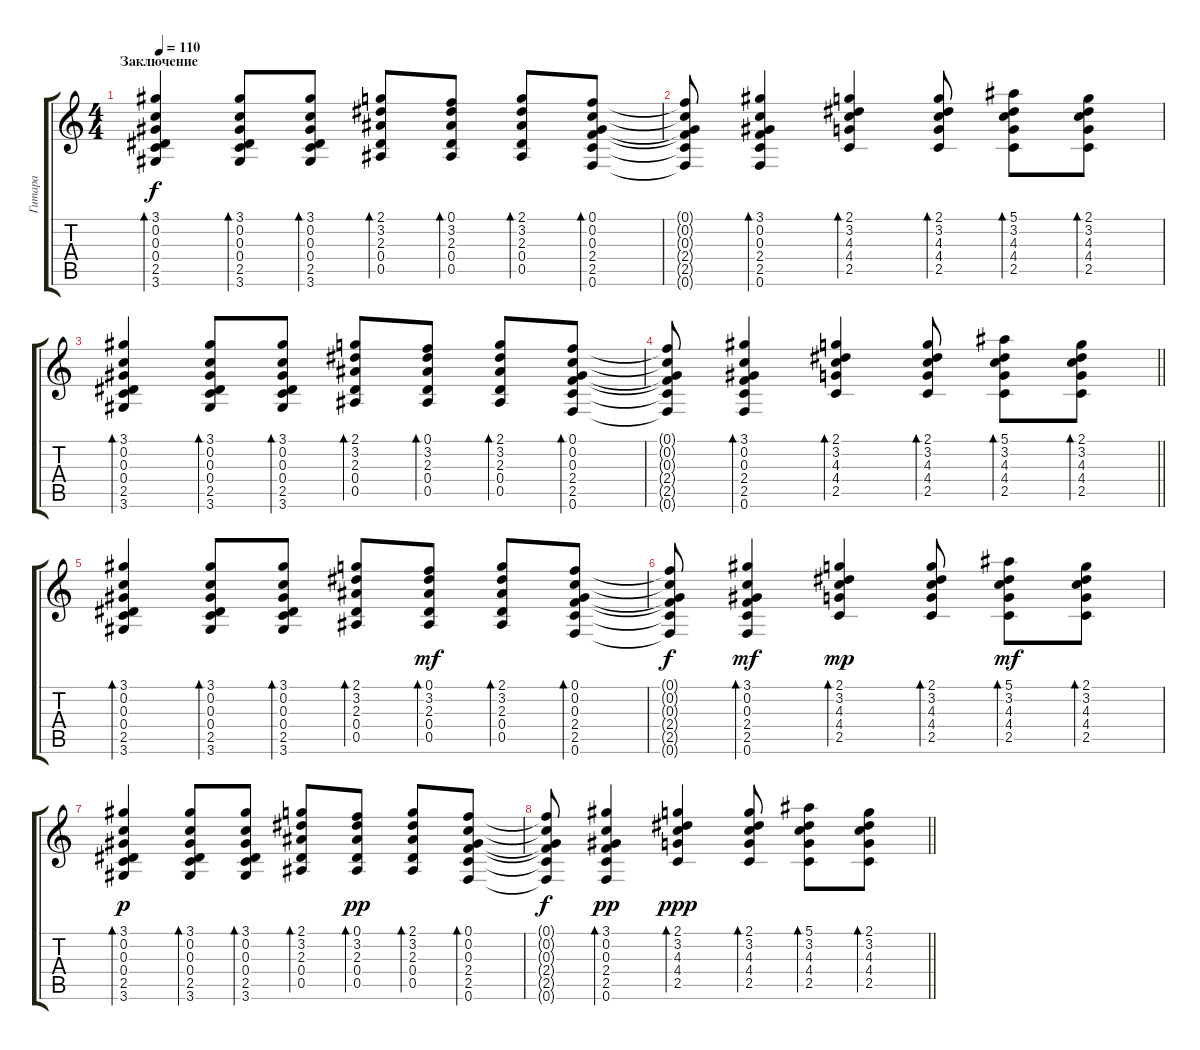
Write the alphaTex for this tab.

\track ("Гитара" "Гитара") {instrument acousticguitarsteel}
\staff {score tabs}
\tuning (F4 C4 Ab3 Eb3 Bb2 F2) {hide}
\ts (4 4)
\section ("" "Заключение")
\tempo 110
\clef g2
\ks c
(3.1 0.2 0.3 0.4 2.5 3.6).4{bd 60 dy f} (3.1 0.2 0.3 0.4 2.5 3.6).8{bd 60} (3.1 0.2 0.3 0.4 2.5 3.6).8{bd 60} (2.1 3.2 2.3 0.4 0.5).8{bd 60} (0.1 3.2 2.3 0.4 0.5).8{bd 60} (2.1 3.2 2.3 0.4 0.5).8{bd 60} (0.1 0.2 0.3 2.4 2.5 0.6).8{bd 60} |
(0.1{t} 0.2{t} 0.3{t} 2.4{t} 2.5{t} 0.6{t}).8 (3.1 0.2 0.3 2.4 2.5 0.6).4{bd 60} (2.1 3.2 4.3 4.4 2.5).4{bd 60} (2.1 3.2 4.3 4.4 2.5).8{bd 60} (5.1 3.2 4.3 4.4 2.5).8{bd 60} (2.1 3.2 4.3 4.4 2.5).8{bd 60} |
(3.1 0.2 0.3 0.4 2.5 3.6).4{bd 60} (3.1 0.2 0.3 0.4 2.5 3.6).8{bd 60} (3.1 0.2 0.3 0.4 2.5 3.6).8{bd 60} (2.1 3.2 2.3 0.4 0.5).8{bd 60} (0.1 3.2 2.3 0.4 0.5).8{bd 60} (2.1 3.2 2.3 0.4 0.5).8{bd 60} (0.1 0.2 0.3 2.4 2.5 0.6).8{bd 60} |
\barLineRight lightlight
(0.1{t} 0.2{t} 0.3{t} 2.4{t} 2.5{t} 0.6{t}).8 (3.1 0.2 0.3 2.4 2.5 0.6).4{bd 60} (2.1 3.2 4.3 4.4 2.5).4{bd 60} (2.1 3.2 4.3 4.4 2.5).8{bd 60} (5.1 3.2 4.3 4.4 2.5).8{bd 60} (2.1 3.2 4.3 4.4 2.5).8{bd 60} |
(3.1 0.2 0.3 0.4 2.5 3.6).4{bd 60} (3.1 0.2 0.3 0.4 2.5 3.6).8{bd 60} (3.1 0.2 0.3 0.4 2.5 3.6).8{bd 60} (2.1 3.2 2.3 0.4 0.5).8{bd 60} (0.1 3.2 2.3 0.4 0.5).8{bd 60 dy mf} (2.1 3.2 2.3 0.4 0.5).8{bd 60} (0.1 0.2 0.3 2.4 2.5 0.6).8{bd 60} |
(0.1{t} 0.2{t} 0.3{t} 2.4{t} 2.5{t} 0.6{t}).8{dy f} (3.1 0.2 0.3 2.4 2.5 0.6).4{bd 60 dy mf} (2.1 3.2 4.3 4.4 2.5).4{bd 60 dy mp} (2.1 3.2 4.3 4.4 2.5).8{bd 60} (5.1 3.2 4.3 4.4 2.5).8{bd 60 dy mf} (2.1 3.2 4.3 4.4 2.5).8{bd 60} |
(3.1 0.2 0.3 0.4 2.5 3.6).4{bd 60 dy p} (3.1 0.2 0.3 0.4 2.5 3.6).8{bd 60} (3.1 0.2 0.3 0.4 2.5 3.6).8{bd 60} (2.1 3.2 2.3 0.4 0.5).8{bd 60} (0.1 3.2 2.3 0.4 0.5).8{bd 60 dy pp} (2.1 3.2 2.3 0.4 0.5).8{bd 60} (0.1 0.2 0.3 2.4 2.5 0.6).8{bd 60} |
\barLineRight lightlight
(0.1{t} 0.2{t} 0.3{t} 2.4{t} 2.5{t} 0.6{t}).8{dy f} (3.1 0.2 0.3 2.4 2.5 0.6).4{bd 60 dy pp} (2.1 3.2 4.3 4.4 2.5).4{bd 60 dy ppp} (2.1 3.2 4.3 4.4 2.5).8{bd 60} (5.1 3.2 4.3 4.4 2.5).8{bd 60} (2.1 3.2 4.3 4.4 2.5).8{bd 60}
